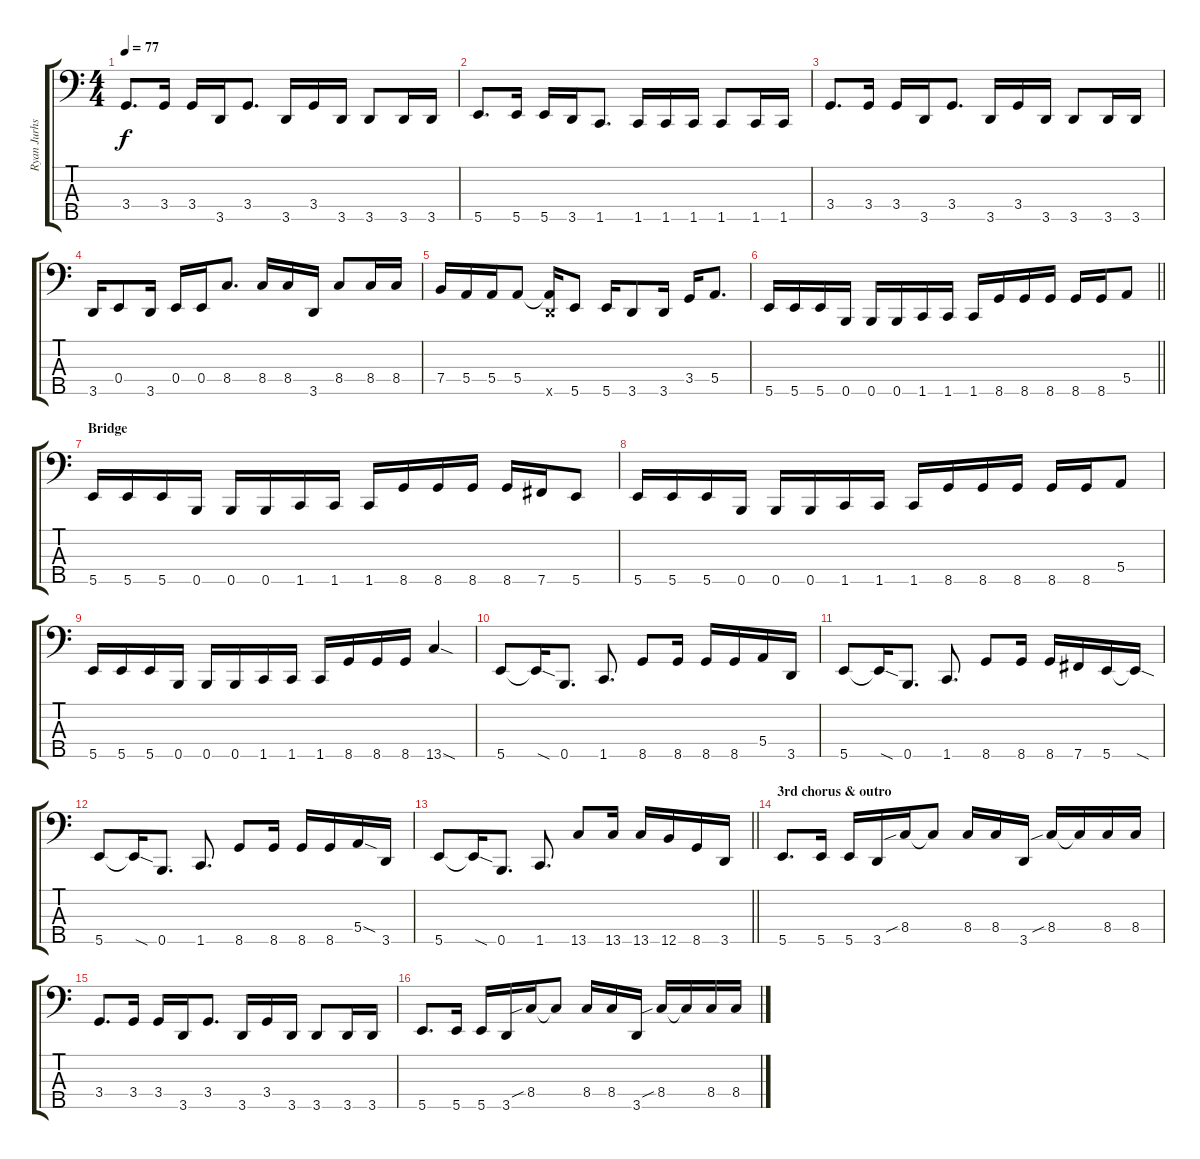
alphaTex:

\track ("Ryan Jurhs" "Ryan Jurhs") {instrument electricbassfinger}
\staff {score tabs}
\tuning (G2 D2 A1 E1 B0) {hide}
\ts (4 4)
\tempo 77
\clef f4
\ks c
3.4.8{d dy f} 3.4.16 3.4.16 3.5.16 3.4.8{d} 3.5.16 3.4.16 3.5.16 3.5.8 3.5.16 3.5.16 |
5.5.8{d} 5.5.16 5.5.16 3.5.16 1.5.8{d} 1.5.16 1.5.16 1.5.16 1.5.8 1.5.16 1.5.16 |
3.4.8{d} 3.4.16 3.4.16 3.5.16 3.4.8{d} 3.5.16 3.4.16 3.5.16 3.5.8 3.5.16 3.5.16 |
3.5.16 0.4.8 3.5.16 0.4.16 0.4.16 8.4.8{d} 8.4.16 8.4.16 3.5.16 8.4.8 8.4.16 8.4.16 |
7.4.16 5.4.16 5.4.16 5.4.8 (5.4{t} 3.5{x}).16 5.5.8 5.5.16 3.5.8 3.5.16 3.4.16 5.4.8{d} |
\barLineRight lightlight
5.5.16 5.5.16 5.5.16 0.5.16 0.5.16 0.5.16 1.5.16 1.5.16 1.5.16 8.5.16 8.5.16 8.5.16 8.5.16 8.5.16 5.4.8 |
\section ("" "Bridge")
5.5.16 5.5.16 5.5.16 0.5.16 0.5.16 0.5.16 1.5.16 1.5.16 1.5.16 8.5.16 8.5.16 8.5.16 8.5.16 7.5.16 5.5.8 |
5.5.16 5.5.16 5.5.16 0.5.16 0.5.16 0.5.16 1.5.16 1.5.16 1.5.16 8.5.16 8.5.16 8.5.16 8.5.16 8.5.16 5.4.8 |
5.5.16 5.5.16 5.5.16 0.5.16 0.5.16 0.5.16 1.5.16 1.5.16 1.5.16 8.5.16 8.5.16 8.5.16 13.5{sod}.4 |
5.5.8 5.5{sod t}.16 0.5.8{d} 1.5.8{d} 8.5.8 8.5.16 8.5.16 8.5.16 5.4.16 3.5.16 |
5.5.8 5.5{sod t}.16 0.5.8{d} 1.5.8{d} 8.5.8 8.5.16 8.5.16 7.5.16 5.5.16 5.5{sod t}.16 |
5.5.8 5.5{sod t}.16 0.5.8{d} 1.5.8{d} 8.5.8 8.5.16 8.5.16 8.5.16 5.4{sod}.16 3.5.16 |
\barLineRight lightlight
5.5.8 5.5{sod t}.16 0.5.8{d} 1.5.8{d} 13.5.8 13.5.16 13.5.16 12.5.16 8.5.16 3.5.16 |
\section ("" "3rd chorus & outro")
5.5.8{d} 5.5.16 5.5.16 3.5.16 8.4{sib}.16 8.4{t}.8 8.4.16 8.4.16 3.5.16 8.4{sib}.16 8.4{t}.16 8.4.16 8.4.16 |
3.4.8{d} 3.4.16 3.4.16 3.5.16 3.4.8{d} 3.5.16 3.4.16 3.5.16 3.5.8 3.5.16 3.5.16 |
5.5.8{d} 5.5.16 5.5.16 3.5.16 8.4{sib}.16 8.4{t}.8 8.4.16 8.4.16 3.5.16 8.4{sib}.16 8.4{t}.16 8.4.16 8.4.16
